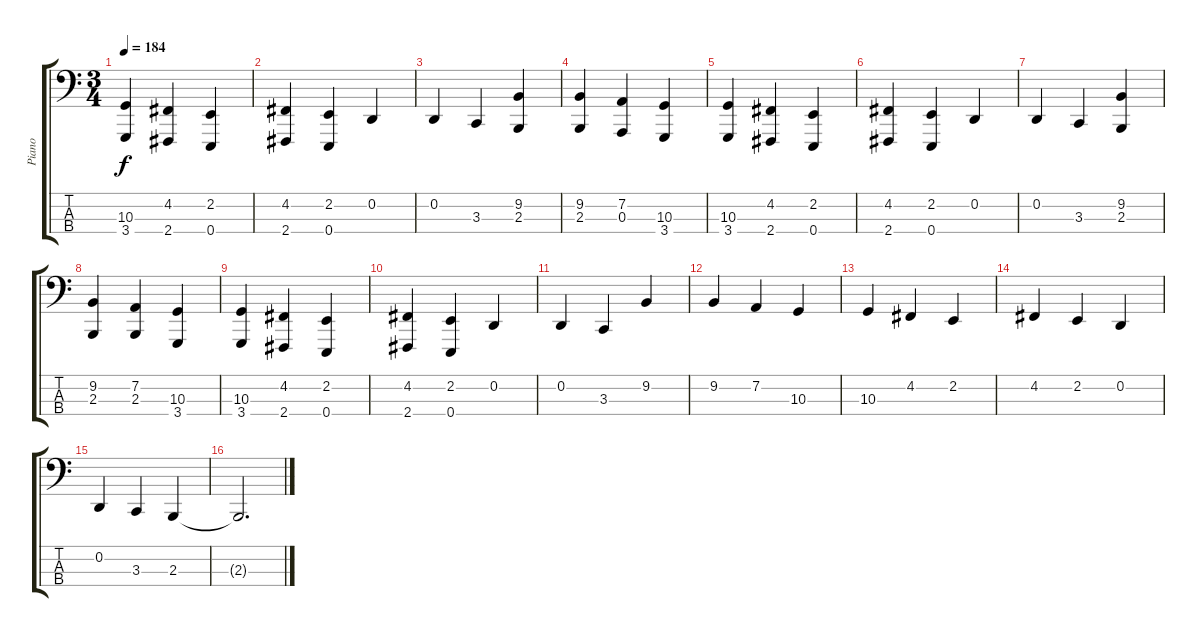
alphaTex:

\track ("Piano" "Piano") {instrument honkytonkpiano}
\staff {score tabs}
\tuning (G2 D2 A1 E1) {hide}
\ts (3 4)
\tempo 184
\clef f4
\ks c
(10.3 3.4).4{dy f} (4.2 2.4).4 (2.2 0.4).4 |
(4.2 2.4).4 (2.2 0.4).4 0.2.4 |
0.2.4 3.3.4 (9.2 2.3).4 |
(9.2 2.3).4 (7.2 0.3).4 (10.3 3.4).4 |
(10.3 3.4).4 (4.2 2.4).4 (2.2 0.4).4 |
(4.2 2.4).4 (2.2 0.4).4 0.2.4 |
0.2.4 3.3.4 (9.2 2.3).4 |
(9.2 2.3).4 (7.2 2.3).4 (10.3 3.4).4 |
(10.3 3.4).4 (4.2 2.4).4 (2.2 0.4).4 |
(4.2 2.4).4 (2.2 0.4).4 0.2.4 |
0.2.4 3.3.4 9.2.4 |
9.2.4 7.2.4 10.3.4 |
10.3.4 4.2.4 2.2.4 |
4.2.4 2.2.4 0.2.4 |
0.2.4 3.3.4 2.3.4 |
2.3{t}.2{d}
